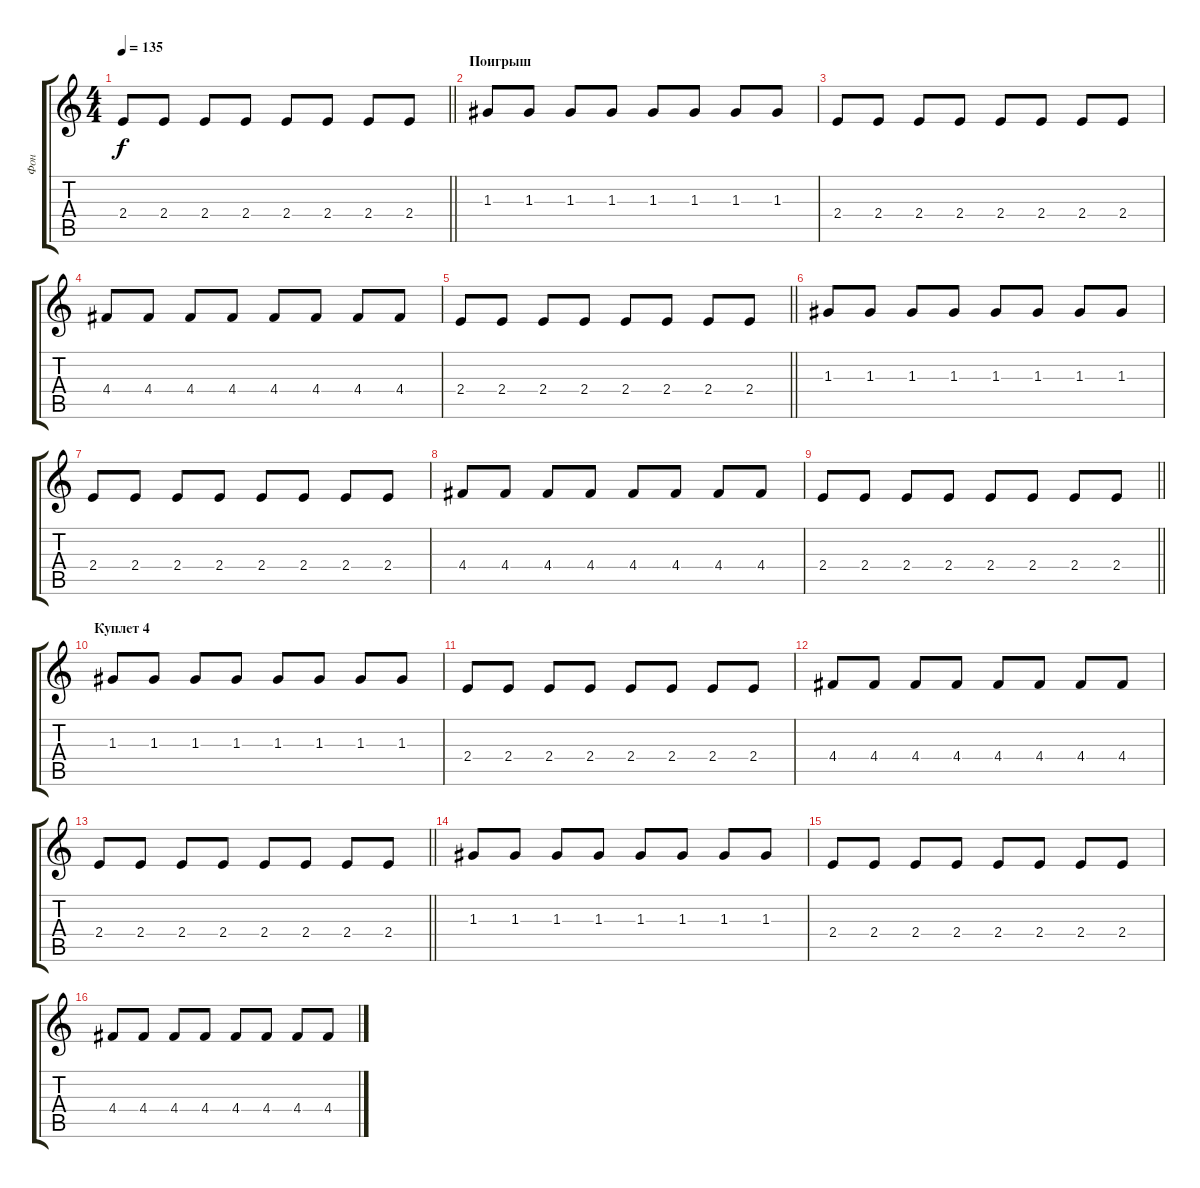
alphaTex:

\track ("Фон" "Фон") {instrument overdrivenguitar}
\staff {score tabs}
\tuning (E4 B3 G3 D3 A2 E2) {hide}
\ts (4 4)
\tempo 135
\clef g2
\barLineRight lightlight
\ks c
2.4.8{dy f} 2.4.8 2.4.8 2.4.8 2.4.8 2.4.8 2.4.8 2.4.8 |
\section ("" "Поигрыш")
1.3.8 1.3.8 1.3.8 1.3.8 1.3.8 1.3.8 1.3.8 1.3.8 |
2.4.8 2.4.8 2.4.8 2.4.8 2.4.8 2.4.8 2.4.8 2.4.8 |
4.4.8 4.4.8 4.4.8 4.4.8 4.4.8 4.4.8 4.4.8 4.4.8 |
\barLineRight lightlight
2.4.8 2.4.8 2.4.8 2.4.8 2.4.8 2.4.8 2.4.8 2.4.8 |
1.3.8 1.3.8 1.3.8 1.3.8 1.3.8 1.3.8 1.3.8 1.3.8 |
2.4.8 2.4.8 2.4.8 2.4.8 2.4.8 2.4.8 2.4.8 2.4.8 |
4.4.8 4.4.8 4.4.8 4.4.8 4.4.8 4.4.8 4.4.8 4.4.8 |
\barLineRight lightlight
2.4.8 2.4.8 2.4.8 2.4.8 2.4.8 2.4.8 2.4.8 2.4.8 |
\section ("" "Куплет 4")
1.3.8 1.3.8 1.3.8 1.3.8 1.3.8 1.3.8 1.3.8 1.3.8 |
2.4.8 2.4.8 2.4.8 2.4.8 2.4.8 2.4.8 2.4.8 2.4.8 |
4.4.8 4.4.8 4.4.8 4.4.8 4.4.8 4.4.8 4.4.8 4.4.8 |
\barLineRight lightlight
2.4.8 2.4.8 2.4.8 2.4.8 2.4.8 2.4.8 2.4.8 2.4.8 |
1.3.8 1.3.8 1.3.8 1.3.8 1.3.8 1.3.8 1.3.8 1.3.8 |
2.4.8 2.4.8 2.4.8 2.4.8 2.4.8 2.4.8 2.4.8 2.4.8 |
4.4.8 4.4.8 4.4.8 4.4.8 4.4.8 4.4.8 4.4.8 4.4.8
